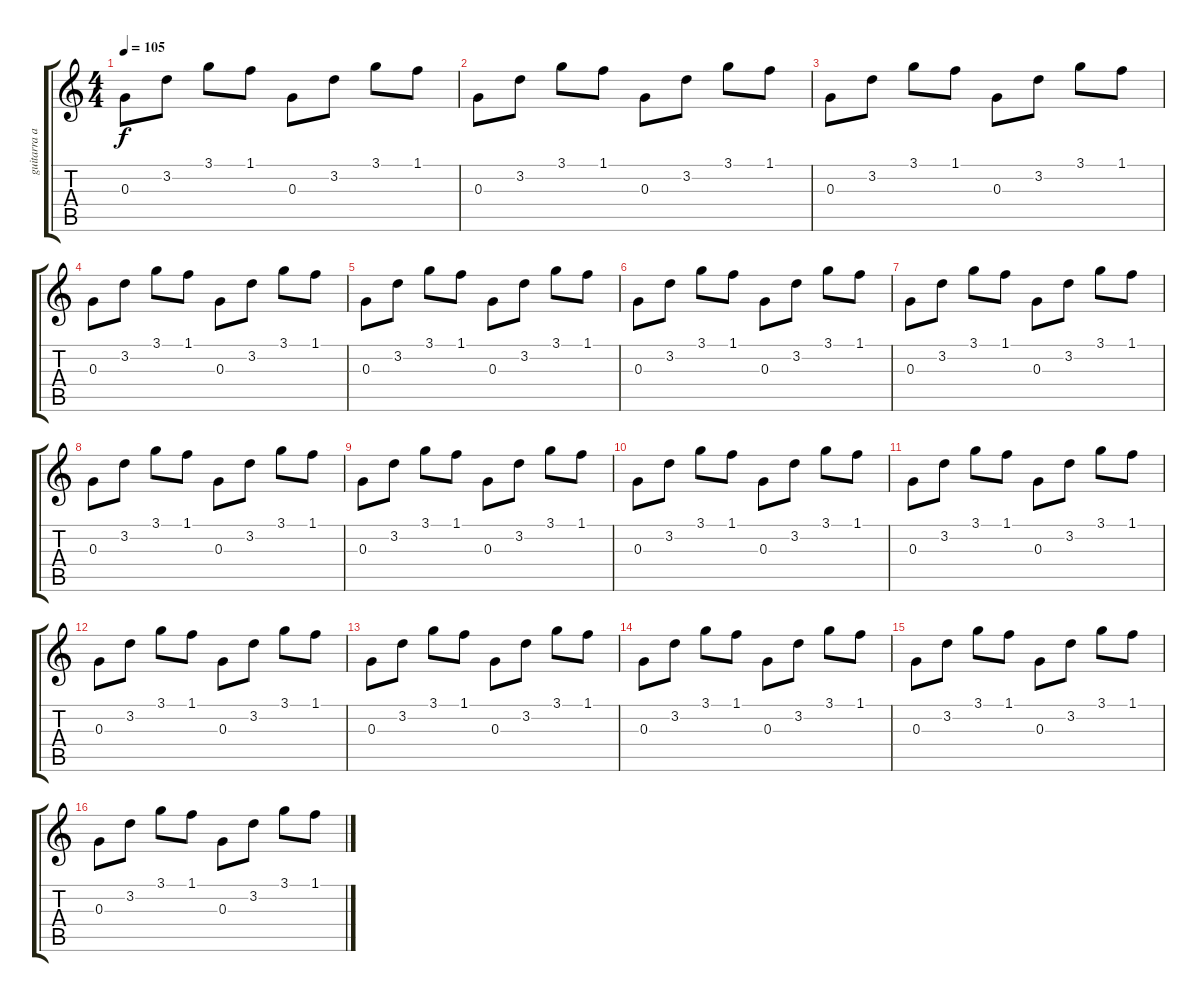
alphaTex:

\track ("guitarra acustica" "guitarra a") {instrument electricguitarclean}
\staff {score tabs}
\tuning (E4 B3 G3 D3 A2 E2) {hide}
\ts (4 4)
\tempo 105
\clef g2
\ks c
0.3.8{dy f} 3.2.8 3.1.8 1.1.8 0.3.8 3.2.8 3.1.8 1.1.8 |
0.3.8 3.2.8 3.1.8 1.1.8 0.3.8 3.2.8 3.1.8 1.1.8 |
0.3.8 3.2.8 3.1.8 1.1.8 0.3.8 3.2.8 3.1.8 1.1.8 |
0.3.8 3.2.8 3.1.8 1.1.8 0.3.8 3.2.8 3.1.8 1.1.8 |
0.3.8 3.2.8 3.1.8 1.1.8 0.3.8 3.2.8 3.1.8 1.1.8 |
0.3.8 3.2.8 3.1.8 1.1.8 0.3.8 3.2.8 3.1.8 1.1.8 |
0.3.8 3.2.8 3.1.8 1.1.8 0.3.8 3.2.8 3.1.8 1.1.8 |
0.3.8 3.2.8 3.1.8 1.1.8 0.3.8 3.2.8 3.1.8 1.1.8 |
0.3.8 3.2.8 3.1.8 1.1.8 0.3.8 3.2.8 3.1.8 1.1.8 |
0.3.8 3.2.8 3.1.8 1.1.8 0.3.8 3.2.8 3.1.8 1.1.8 |
0.3.8 3.2.8 3.1.8 1.1.8 0.3.8 3.2.8 3.1.8 1.1.8 |
0.3.8 3.2.8 3.1.8 1.1.8 0.3.8 3.2.8 3.1.8 1.1.8 |
0.3.8 3.2.8 3.1.8 1.1.8 0.3.8 3.2.8 3.1.8 1.1.8 |
0.3.8 3.2.8 3.1.8 1.1.8 0.3.8 3.2.8 3.1.8 1.1.8 |
0.3.8 3.2.8 3.1.8 1.1.8 0.3.8 3.2.8 3.1.8 1.1.8 |
0.3.8 3.2.8 3.1.8 1.1.8 0.3.8 3.2.8 3.1.8 1.1.8
